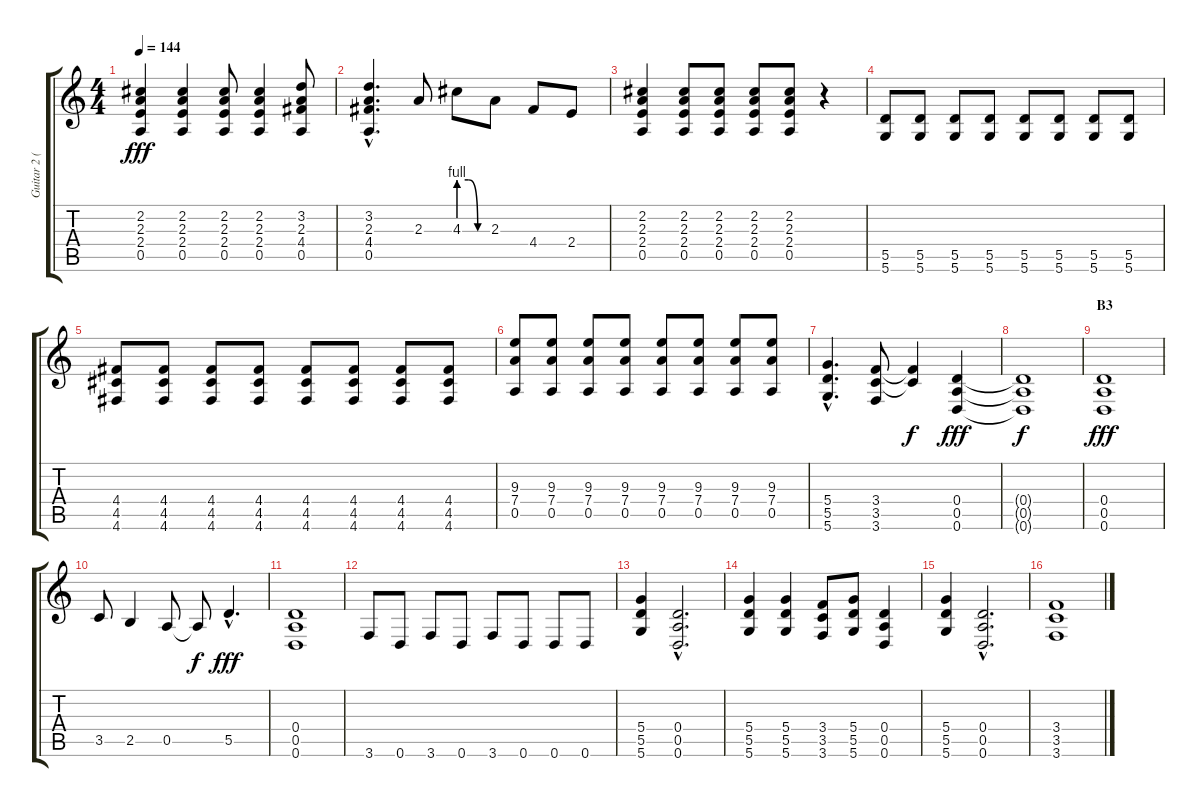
\track ("Guitar 2 (Rhythm)" "Guitar 2 (") {instrument distortionguitar}
\staff {score tabs}
\tuning (E4 B3 G3 D3 A2 D2) {hide}
\ts (4 4)
\tempo 144
\clef g2
\ks c
(2.2 2.3 2.4 0.5).4{dy fff} (2.2 2.3 2.4 0.5).4 (2.2 2.3 2.4 0.5).8 (2.2 2.3 2.4 0.5).4 (3.2 2.3 4.4 0.5).8 |
(3.2{hac} 2.3{hac} 4.4{hac} 0.5{hac}).4{d} 2.3.8 4.3{be (custom 0 4 20 4 40 0 60 0)}.8 2.3.8 4.4.8 2.4.8 |
(2.2 2.3 2.4 0.5).4 (2.2 2.3 2.4 0.5).8 (2.2 2.3 2.4 0.5).8 (2.2 2.3 2.4 0.5).8 (2.2 2.3 2.4 0.5).8 r.4 |
(5.5 5.6).8 (5.5 5.6).8 (5.5 5.6).8 (5.5 5.6).8 (5.5 5.6).8 (5.5 5.6).8 (5.5 5.6).8 (5.5 5.6).8 |
(4.4 4.5 4.6).8 (4.4 4.5 4.6).8 (4.4 4.5 4.6).8 (4.4 4.5 4.6).8 (4.4 4.5 4.6).8 (4.4 4.5 4.6).8 (4.4 4.5 4.6).8 (4.4 4.5 4.6).8 |
(9.3 7.4 0.5).8 (9.3 7.4 0.5).8 (9.3 7.4 0.5).8 (9.3 7.4 0.5).8 (9.3 7.4 0.5).8 (9.3 7.4 0.5).8 (9.3 7.4 0.5).8 (9.3 7.4 0.5).8 |
(5.4{hac} 5.5{hac} 5.6{hac}).4{d} (3.4 3.5 3.6).8 (3.4{t} 3.5{t}).4{dy f} (0.4 0.5 0.6).4{dy fff} |
(0.4{t} 0.5{t} 0.6{t}).1{dy f} |
\section ("" "B3")
(0.4 0.5 0.6).1{dy fff} |
3.5.8 2.5.4 0.5.8 0.5{t}.8{dy f} 5.5{hac}.4{d dy fff} |
(0.4 0.5 0.6).1 |
3.6.8 0.6.8 3.6.8 0.6.8 3.6.8 0.6.8 0.6.8 0.6.8 |
(5.4 5.5 5.6).4 (0.4{hac} 0.5{hac} 0.6{hac}).2{d} |
(5.4 5.5 5.6).4 (5.4 5.5 5.6).4 (3.4 3.5 3.6).8 (5.4 5.5 5.6).8 (0.4 0.5 0.6).4 |
(5.4 5.5 5.6).4 (0.4{hac} 0.5{hac} 0.6{hac}).2{d} |
(3.4 3.5 3.6).1
